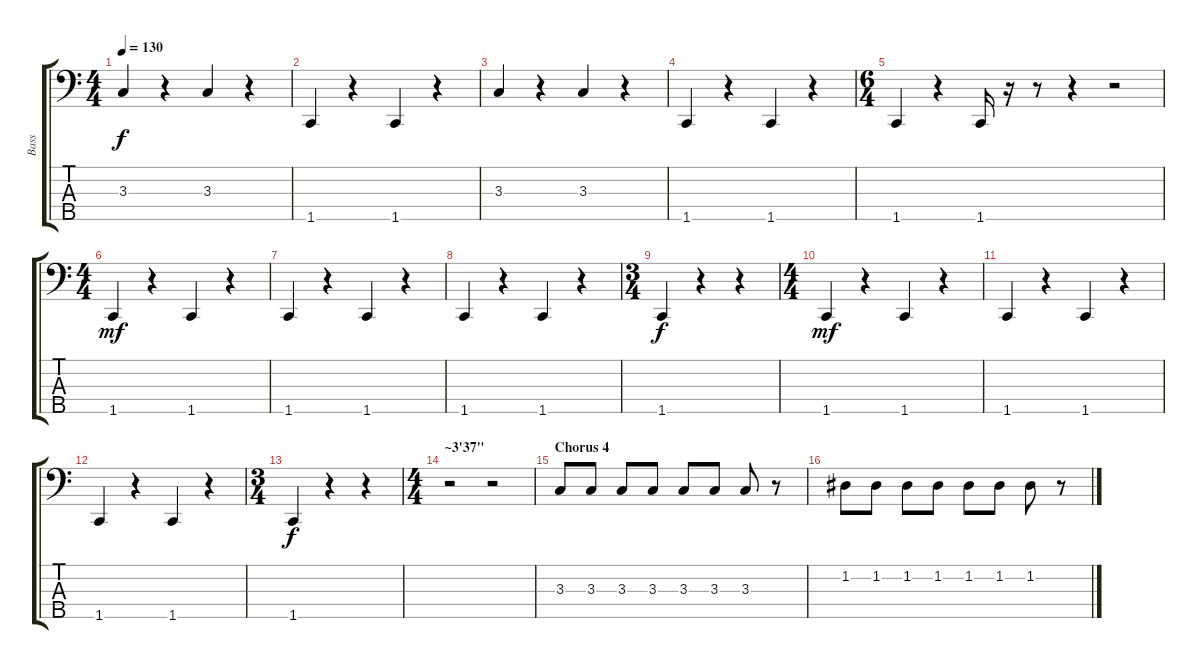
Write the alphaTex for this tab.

\track ("Bass" "Bass") {instrument electricbassfinger}
\staff {score tabs}
\tuning (G2 D2 A1 E1 B0) {hide}
\ts (4 4)
\tempo 130
\clef f4
\ks c
3.3.4{dy f} r.4 3.3.4 r.4 |
1.5.4 r.4 1.5.4 r.4 |
3.3.4 r.4 3.3.4 r.4 |
1.5.4 r.4 1.5.4 r.4 |
\ts (6 4)
1.5.4 r.4 1.5.16 r.16 r.8 r.4 r.2 |
\ts (4 4)
1.5.4{dy mf} r.4 1.5.4 r.4 |
1.5.4 r.4 1.5.4 r.4 |
1.5.4 r.4 1.5.4 r.4 |
\ts (3 4)
1.5.4{dy f} r.4 r.4 |
\ts (4 4)
1.5.4{dy mf} r.4 1.5.4 r.4 |
1.5.4 r.4 1.5.4 r.4 |
1.5.4 r.4 1.5.4 r.4 |
\ts (3 4)
1.5.4{dy f} r.4 r.4 |
\ts (4 4)
\section ("" "~3'37\"")
r.2 r.2 |
\section ("" "Chorus 4")
3.3.8 3.3.8 3.3.8 3.3.8 3.3.8 3.3.8 3.3.8 r.8 |
1.2.8 1.2.8 1.2.8 1.2.8 1.2.8 1.2.8 1.2.8 r.8
